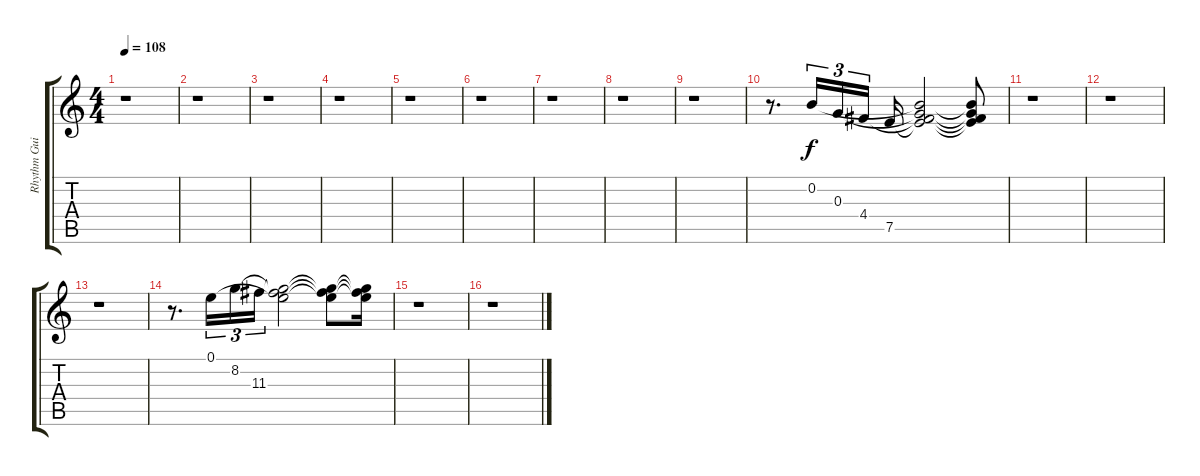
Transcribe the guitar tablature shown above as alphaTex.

\track ("Rhythm Guitar R" "Rhythm Gui") {instrument acousticguitarsteel}
\staff {score tabs}
\tuning (E4 B3 G3 D3 A2 E2) {hide}
\ts (4 4)
\tempo 108
\clef g2
\ks c
r.1{dy f} |
r.1 |
r.1 |
r.1 |
r.1 |
r.1 |
r.1 |
r.1 |
r.1 |
r.8{d} 0.2.16{tu (3 2)} 0.3.16{tu (3 2)} 4.4.16{tu (3 2)} 7.5.16 (0.2{t} 0.3{t} 4.4{t} 7.5{t}).2 (0.2{t} 0.3{t} 4.4{t} 7.5{t}).8 |
r.1 |
r.1 |
r.1 |
r.8{d} 0.1.16{tu (3 2)} 8.2.16{tu (3 2)} 11.3.16{tu (3 2)} (0.1{t} 8.2{t} 11.3{t}).2 (0.1{t} 8.2{t} 11.3{t}).8 (0.1{t} 8.2{t} 11.3{t}).16 |
r.1 |
r.1
